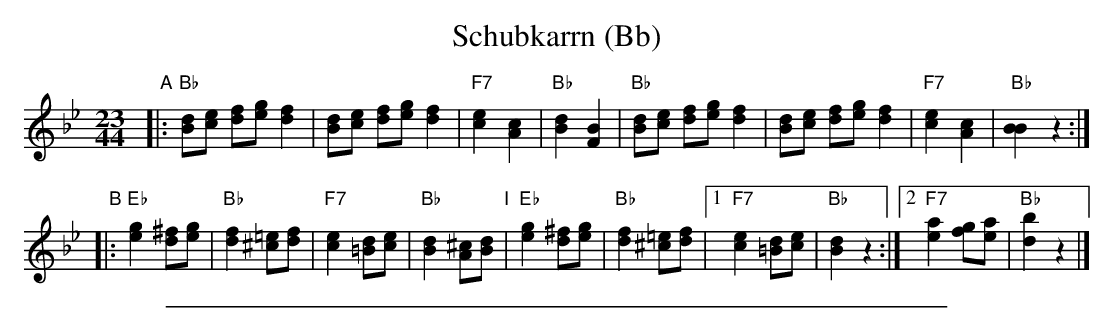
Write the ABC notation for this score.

X:1
T: Schubkarrn (Bb)
M: 23/44
L: 1/8
K: Bb
"A"\
|: "Bb"[dB][ec] [fd][ge] [f2d2] | [dB][ec] [fd][ge] [f2d2] \
| "F7"[e2c2] [c2A2] | "Bb"[d2B2] [B2F2] \
|  "Bb"[dB][ec] [fd][ge] [f2d2] | [dB][ec] [fd][ge] [f2d2] \
| "F7"[e2c2] [c2A2] |  "Bb"[B2B2] z2 :|
"B"\
|:"Eb"[g2e2] [^fd][ge] | "Bb"[f2d2] [=e^c][fd] \
| "F7"[e2c2] [d=B][ec] | "Bb"[d2B2] [^cA][dB] \
"I"\
| "Eb"[g2e2] [^fd][ge] | "Bb"[f2d2] [=e^c][fd] \
|1 "F7"[e2c2] [d=B][ec] | "Bb"[d2B2] z2 \
:|2  "F7"[a2e2] [gf][ae] | "Bb"[b2d2] z2 |]
